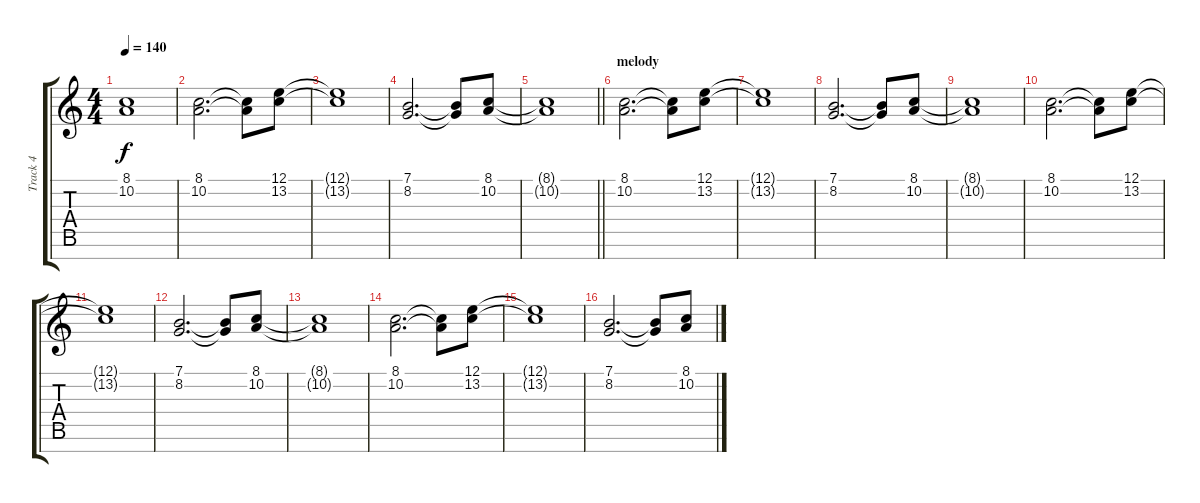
\track ("Track 4" "Track 4") {instrument lead2sawtooth}
\staff {score tabs}
\tuning (E4 B3 G3 D3 A2 E2 B1) {hide}
\ts (4 4)
\tempo 140
\clef g2
\ks c
(8.1{t} 10.2{t}).1{dy f} |
(8.1 10.2).2{d} (8.1{t} 10.2{t}).8 (12.1 13.2).8 |
(12.1{t} 13.2{t}).1 |
(7.1 8.2).2{d} (7.1{t} 8.2{t}).8 (8.1 10.2).8 |
\barLineRight lightlight
(8.1{t} 10.2{t}).1 |
\section ("" "melody")
(8.1 10.2).2{d} (8.1{t} 10.2{t}).8 (12.1 13.2).8 |
(12.1{t} 13.2{t}).1 |
(7.1 8.2).2{d} (7.1{t} 8.2{t}).8 (8.1 10.2).8 |
(8.1{t} 10.2{t}).1 |
(8.1 10.2).2{d} (8.1{t} 10.2{t}).8 (12.1 13.2).8 |
(12.1{t} 13.2{t}).1 |
(7.1 8.2).2{d} (7.1{t} 8.2{t}).8 (8.1 10.2).8 |
(8.1{t} 10.2{t}).1 |
(8.1 10.2).2{d} (8.1{t} 10.2{t}).8 (12.1 13.2).8 |
(12.1{t} 13.2{t}).1 |
(7.1 8.2).2{d} (7.1{t} 8.2{t}).8 (8.1 10.2).8
